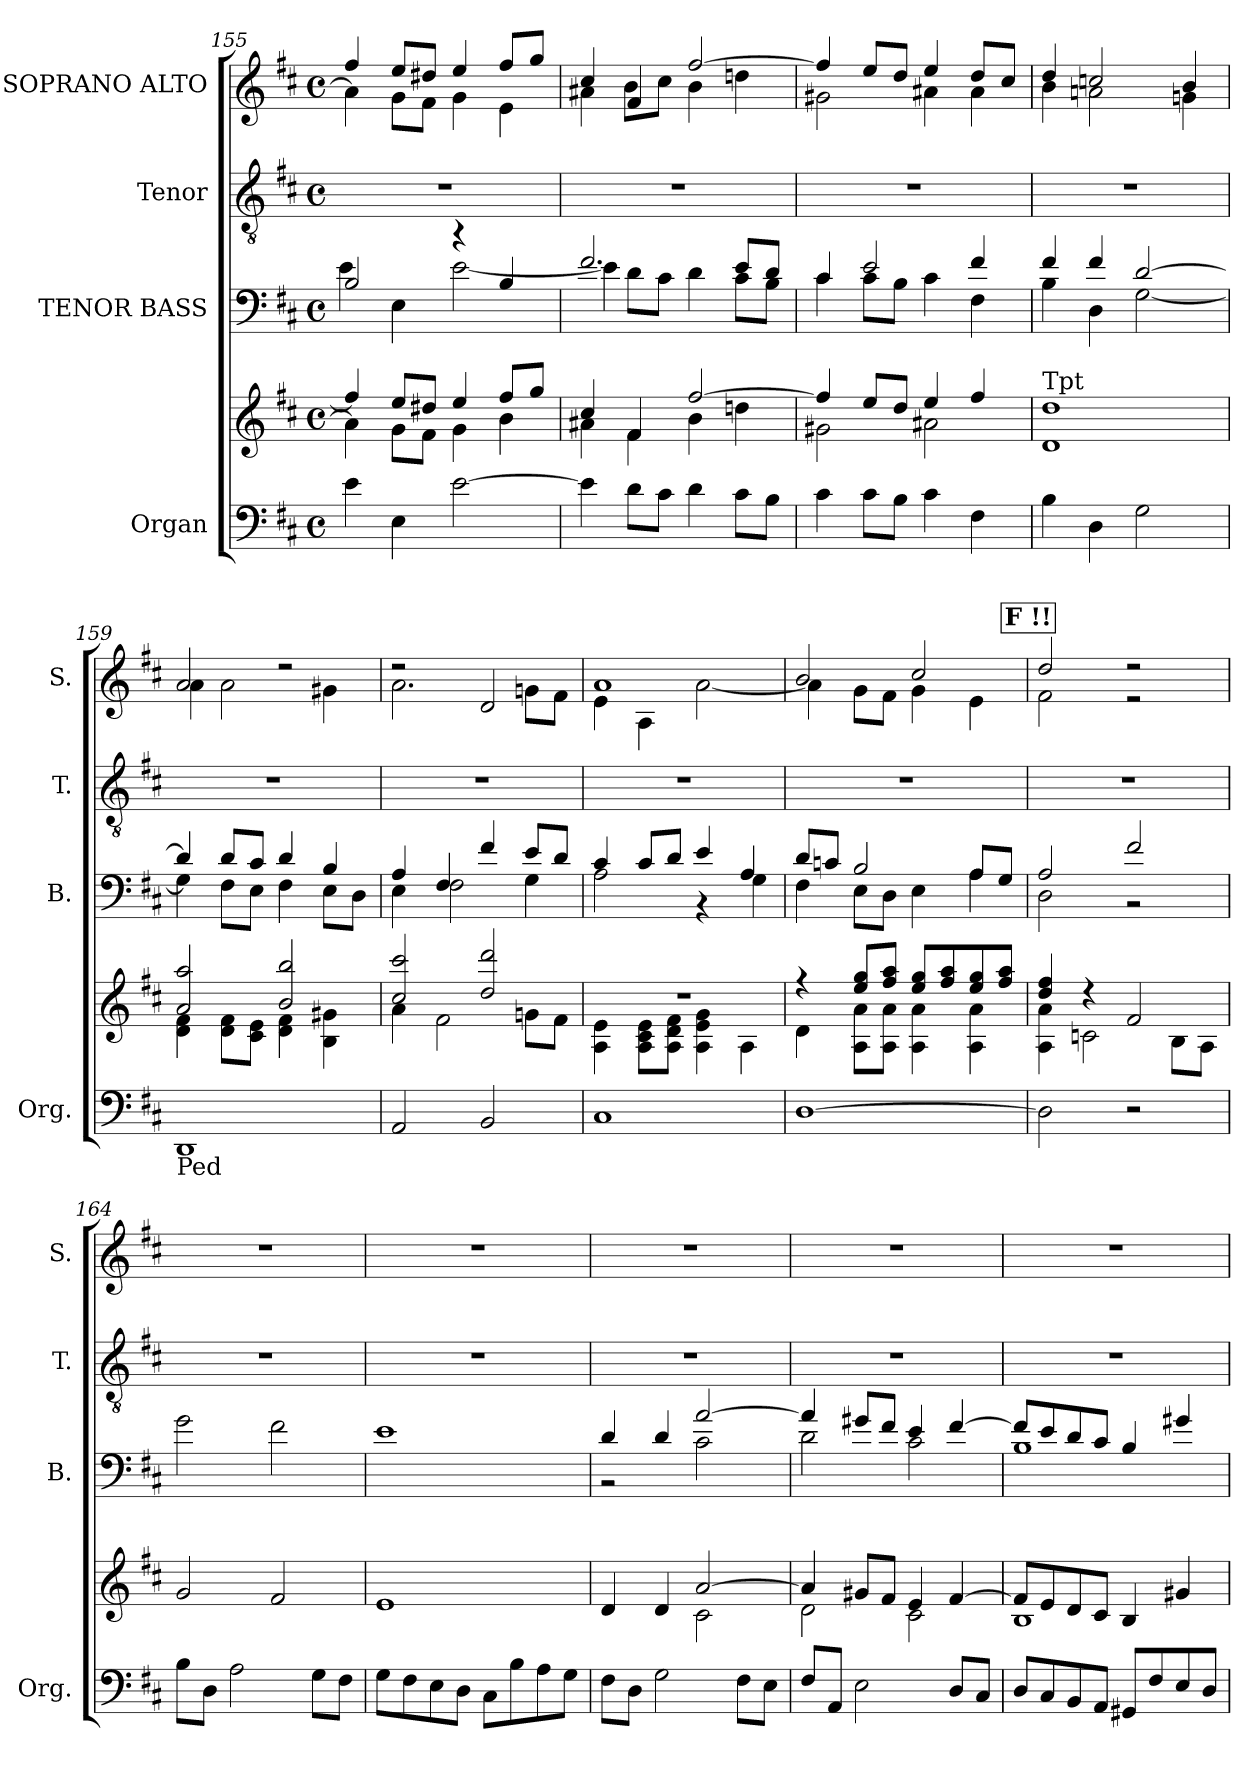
**kern	**kern	**kern	**kern	**kern
*part4	*part4	*part3	*part2	*part1
*staff5	*staff4	*staff3	*staff2	*staff1
*I"Organ	*	*I"TENOR BASS	*I"Tenor	*I"SOPRANO ALTO
*I'Org.	*	*I'B.	*I'T.	*I'S.
*clefF4	*clefG2	*clefF4	*clefGv2	*clefG2
*	*	*	*ITrd7c12	*
*k[f#c#]	*k[f#c#]	*k[f#c#]	*k[f#c#]	*k[f#c#]
*D:	*D:	*D:	*D:	*D:
*M4/4	*M4/4	*M4/4	*M4/4	*M4/4
*met(c)	*met(c)	*met(c)	*met(c)	*met(c)
=155	=155	=155	=155	=155
*	*^	*^	*	*^
4ei\	4ff#i/]	4ai\]	2Bi/	4ei\	1r	4ff#i/	4ai\]
4Ei\	8eei/L	8gi\L	.	4Ei\	.	8eei/L	8gi\L
.	8dd#Xi/J	8f#i\J	.	.	.	8dd#Xi/J	8f#i\J
[2ei\	4eei/	4gi\	4r	[2ei\	.	4eei/	4gi\
.	8ff#i/L	4bi\	4Bi/	.	.	8ff#i/L	4ei\
.	8ggi/J	.	.	.	.	8ggi/J	.
!!LO:LB:g=z	!!
=156	=156	=156	=156	=156	=156	=156	=156
4ei\]	4cc#i/	4a#Xi\	2.f#i/	4ei\]	1r	4cc#i/	4a#Xi\
8di\L	4f#i/	4f#i\	.	8di\L	.	4f#i/	8bi\L
8c#i\J	.	.	.	8c#i\J	.	.	8cc#i\J
4di\	[2ff#i/	4bi\	.	4di\	.	[2ff#i/	4bi\
8c#i\L	.	4ddni\	8ei/L	8c#i\L	.	.	4ddni\
8Bi\J	.	.	8di/J	8Bi\J	.	.	.
=157	=157	=157	=157	=157	=157	=157	=157
4c#i\	4ff#i/]	2g#Xi\	4c#i/	4c#i\	1r	4ff#i/]	2g#Xi\
8c#i\L	8eei/L	.	2ei/	8c#i\L	.	8eei/L	.
8Bi\J	8ddi/J	.	.	8Bi\J	.	8ddi/J	.
4c#i\	4eei/	2a#Xi\	.	4c#i\	.	4eei/	4a#Xi\
4F#i\	4ff#i/	.	4f#i/	4F#i\	.	8ddi/L	4a#i\
.	.	.	.	.	.	8cc#i/J	.
*	*v	*v	*	*	*	*	*
=158	=158	=158	=158	=158	=158	=158
!	!LO:TX:a:t=Tpt	!	!	!	!	!
4Bi\	1di 1ddi	4f#i/	4Bi\	1r	4ddi/	4bi\
4Di\	.	4f#i/	4Di\	.	2ccni/	2ani\
2Gi\	.	[2di/	[2Gi\	.	.	.
.	.	.	.	.	4bi/	4gni\
=159	=159	=159	=159	=159	=159	=159
*	*^	*	*	*	*	*
!LO:TX:b:t=Ped	!	!	!	!	!	!	!
1DDi	2ai/ 2aai	4di\ 4f#i	4di/]	4Gi\]	1r	2ai/	4ai\
.	.	8di\ 8f#iL	8di/L	8F#i\L	.	.	2ai\
.	.	8c#i\ 8eiJ	8c#i/J	8Ei\J	.	.	.
.	2bi/ 2bbi	4di\ 4f#i	4di/	4F#i\	.	2r	.
.	.	4Bi\ 4g#Xi	4Bi/	8Ei\L	.	.	4g#Xi\
.	.	.	.	8Di\J	.	.	.
=160	=160	=160	=160	=160	=160	=160	=160
2AAi/	2cc#i/ 2ccc#i	4ai\	4Ai/	4Ei\	1r	2r	2.ai\
.	.	2f#i\	4F#i/	2F#i\	.	.	.
2BBi/	2ddi/ 2dddi	.	4f#i/	.	.	2di/	.
.	.	8gni\L	8ei/L	4Gi\	.	.	8gni\L
.	.	8f#i\J	8di/J	.	.	.	8f#i\J
=161	=161	=161	=161	=161	=161	=161	=161
1C#i	1r	4Ai\ 4ei	4c#i/	2Ai\	1r	1ai	4ei\
.	.	8Ai\ 8c#i 8eiL	8c#i/L	.	.	.	4Ai\
.	.	8Ai\ 8di 8f#iJ	8di/J	.	.	.	.
.	.	4Ai\ 4ei 4gi	4ei/	4r	.	.	[2ai\
.	.	4Ai\	4Ai/	4Gi\	.	.	.
!!LO:PB:g=z	!!
=162	=162	=162	=162	=162	=162	=162	=162
[1Di	4r	4di\	8di/L	4F#i\	1r	2bi/	4ai\]
.	.	.	8cni/J	.	.	.	.
.	8eei/ 8ggiL	8Ai\ 8aiL	2Bi/	8Ei\L	.	.	8gi\L
.	8ff#i/ 8aaiJ	8Ai\ 8aiJ	.	8Di\J	.	.	8f#i\J
.	8eei/ 8ggiL	4Ai\ 4ai	.	4Ei\	.	2cc#i/	4gi\
.	8ff#i/ 8aai	.	.	.	.	.	.
.	8eei/ 8ggi	4Ai\ 4ai	8Ai/L	4Ai\	.	.	4ei\
.	8ff#i/ 8aaiJ	.	8Gi/J	.	.	.	.
!!LO:REH:place=s1:B:color=#000000:enc=box:fs=17.1407:t=F	!!
=163	=163	=163	=163	=163	=163	=163	=163
2Di\]	4ddi/ 4ff#i	4Ai\ 4ai	2Ai/	2Di\	1r	2ddi/	2f#i\
.	4r	2cni\	.	.	.	.	.
2r	2f#i/	.	2f#i/	2r	.	2r	2r
.	.	8Bi\L	.	.	.	.	.
.	.	8Ai\J	.	.	.	.	.
*	*v	*v	*	*	*	*v	*v
*	*	*v	*v	*	*
=164	=164	=164	=164	=164
8Bi\L	2gi/	2gi\	1r	1r
8Di\J	.	.	.	.
2Ai\	.	.	.	.
.	2f#i/	2f#i\	.	.
8Gi\L	.	.	.	.
8F#i\J	.	.	.	.
=165	=165	=165	=165	=165
8Gi\L	1ei	1ei	1r	1r
8F#i\	.	.	.	.
8Ei\	.	.	.	.
8Di\J	.	.	.	.
8C#i\L	.	.	.	.
8Bi\	.	.	.	.
8Ai\	.	.	.	.
8Gi\J	.	.	.	.
=166	=166	=166	=166	=166
*	*^	*^	*	*
8F#i\L	4di/	2ryy	4di/	2r	1r	1r
8Di\J	.	.	.	.	.	.
2Gi\	4di/	.	4di/	.	.	.
.	[2ai/	2c#i\	[2ai/	2c#i\	.	.
8F#i\L	.	.	.	.	.	.
8Ei\J	.	.	.	.	.	.
=167	=167	=167	=167	=167	=167	=167
8F#i/L	4ai/]	2di\	4ai/]	2di\	1r	1r
8AAi/J	.	.	.	.	.	.
2Ei\	8g#Xi/L	.	8g#Xi/L	.	.	.
.	8f#i/J	.	8f#i/J	.	.	.
.	4ei/	2c#i\	4ei/	2c#i\	.	.
8Di/L	[4f#i/	.	[4f#i/	.	.	.
8C#i/J	.	.	.	.	.	.
!!LO:LB:g=z
=168	=168	=168	=168	=168	=168	=168
8Di/L	8f#i/L]	1Bi	8f#i/L]	1Bi	1r	1r
8C#i/	8ei/	.	8ei/	.	.	.
8BBi/	8di/	.	8di/	.	.	.
8AAi/J	8c#i/J	.	8c#i/J	.	.	.
8GG#Xi/L	4Bi/	.	4Bi/	.	.	.
8F#i/	.	.	.	.	.	.
8Ei/	4g#Xi/	.	4g#Xi/	.	.	.
8Di/J	.	.	.	.	.	.
*	*v	*v	*	*	*	*
*	*	*v	*v	*	*
=	=	=	=	=
*-	*-	*-	*-	*-
